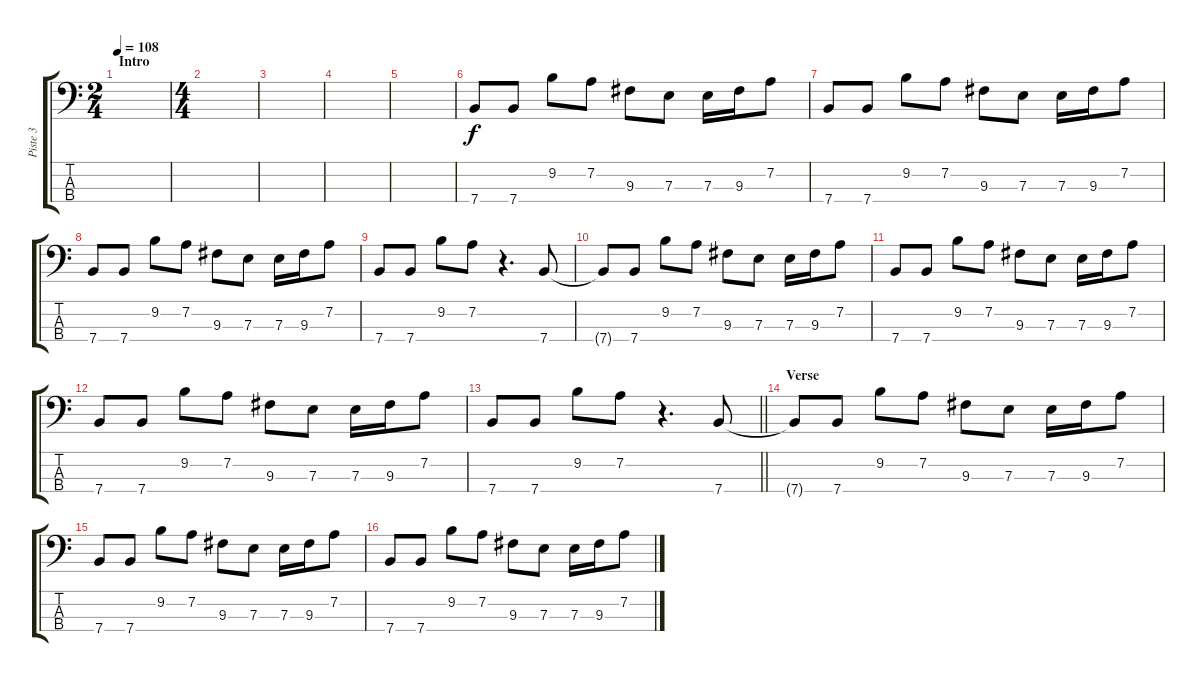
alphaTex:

\track ("Piste 3" "Piste 3") {instrument electricbassfinger}
\staff {score tabs}
\tuning (G2 D2 A1 E1) {hide}
\ts (2 4)
\section ("" "Intro")
\tempo 108
\clef f4
\ks c
|
\ts (4 4)
|
|
|
|
7.4.8 7.4.8 9.2.8 7.2.8 9.3.8 7.3.8 7.3.16 9.3.16 7.2.8 |
7.4.8 7.4.8 9.2.8 7.2.8 9.3.8 7.3.8 7.3.16 9.3.16 7.2.8 |
7.4.8 7.4.8 9.2.8 7.2.8 9.3.8 7.3.8 7.3.16 9.3.16 7.2.8 |
7.4.8 7.4.8 9.2.8 7.2.8 r.4{d} 7.4.8 |
7.4{t}.8 7.4.8 9.2.8 7.2.8 9.3.8 7.3.8 7.3.16 9.3.16 7.2.8 |
7.4.8 7.4.8 9.2.8 7.2.8 9.3.8 7.3.8 7.3.16 9.3.16 7.2.8 |
7.4.8 7.4.8 9.2.8 7.2.8 9.3.8 7.3.8 7.3.16 9.3.16 7.2.8 |
\barLineRight lightlight
7.4.8 7.4.8 9.2.8 7.2.8 r.4{d} 7.4.8 |
\section ("" "Verse")
7.4{t}.8 7.4.8 9.2.8 7.2.8 9.3.8 7.3.8 7.3.16 9.3.16 7.2.8 |
7.4.8 7.4.8 9.2.8 7.2.8 9.3.8 7.3.8 7.3.16 9.3.16 7.2.8 |
7.4.8 7.4.8 9.2.8 7.2.8 9.3.8 7.3.8 7.3.16 9.3.16 7.2.8
